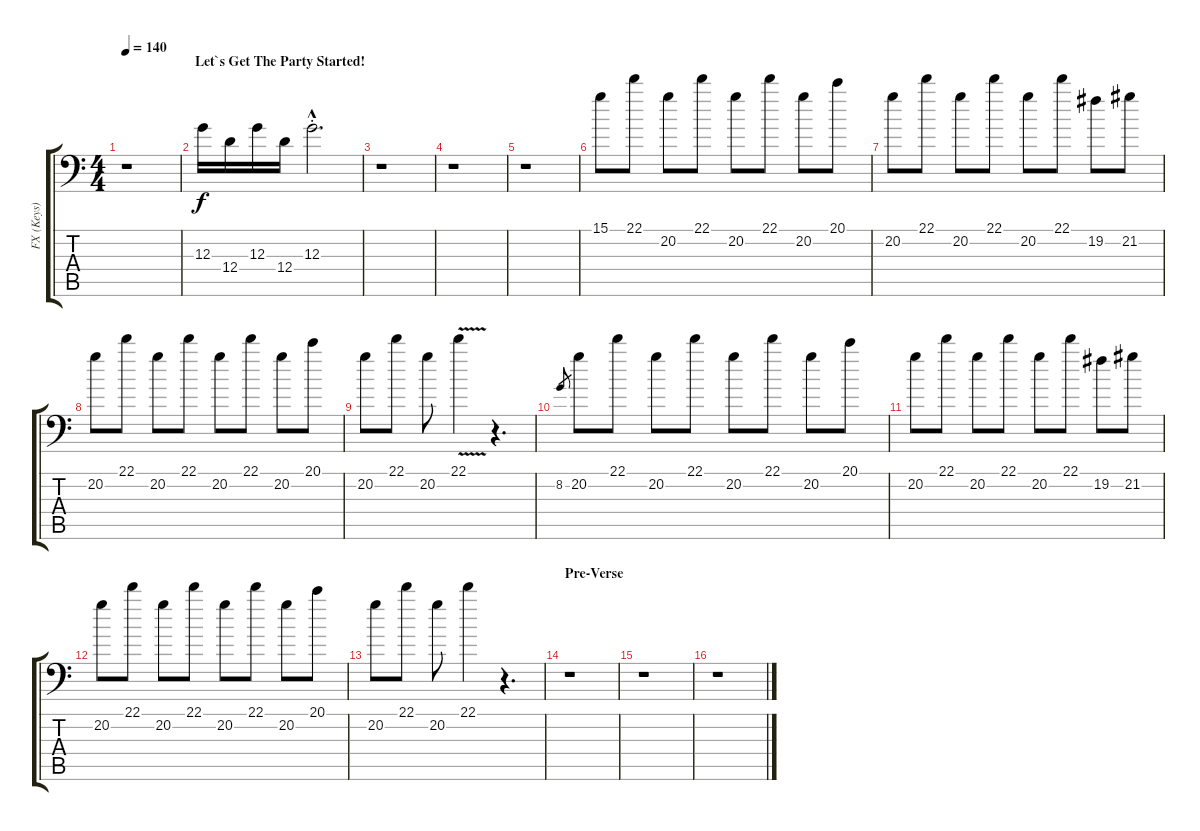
\track ("FX (Keys)" "FX (Keys)") {instrument distortionguitar}
\staff {score tabs}
\tuning (E3 B2 G2 D2 A1 E1) {hide}
\ts (4 4)
\tempo 140
\clef f4
\ks c
r.1{dy f} |
\section ("" "Let`s Get The Party Started!")
12.3.16{volume 16 instrument telephonering} 12.4.16 12.3.16 12.4.16 12.3{hac st}.2{d} |
r.1 |
r.1 |
r.1 |
15.1.8{volume 13 instrument distortionguitar} 22.1.8 20.2.8 22.1.8 20.2.8 22.1.8 20.2.8 20.1.8 |
20.2.8 22.1.8 20.2.8 22.1.8 20.2.8 22.1.8 19.2.8 21.2.8 |
20.2.8 22.1.8 20.2.8 22.1.8 20.2.8 22.1.8 20.2.8 20.1.8 |
20.2.8 22.1.8 20.2.8 22.1{v}.4 r.4{d} |
8.2.8{gr} 20.2.8 22.1.8 20.2.8 22.1.8 20.2.8 22.1.8 20.2.8 20.1.8 |
20.2.8 22.1.8 20.2.8 22.1.8 20.2.8 22.1.8 19.2.8 21.2.8 |
20.2.8 22.1.8 20.2.8 22.1.8 20.2.8 22.1.8 20.2.8 20.1.8 |
20.2.8 22.1.8 20.2.8 22.1.4 r.4{d} |
\section ("" "Pre-Verse")
r.1 |
r.1 |
r.1
